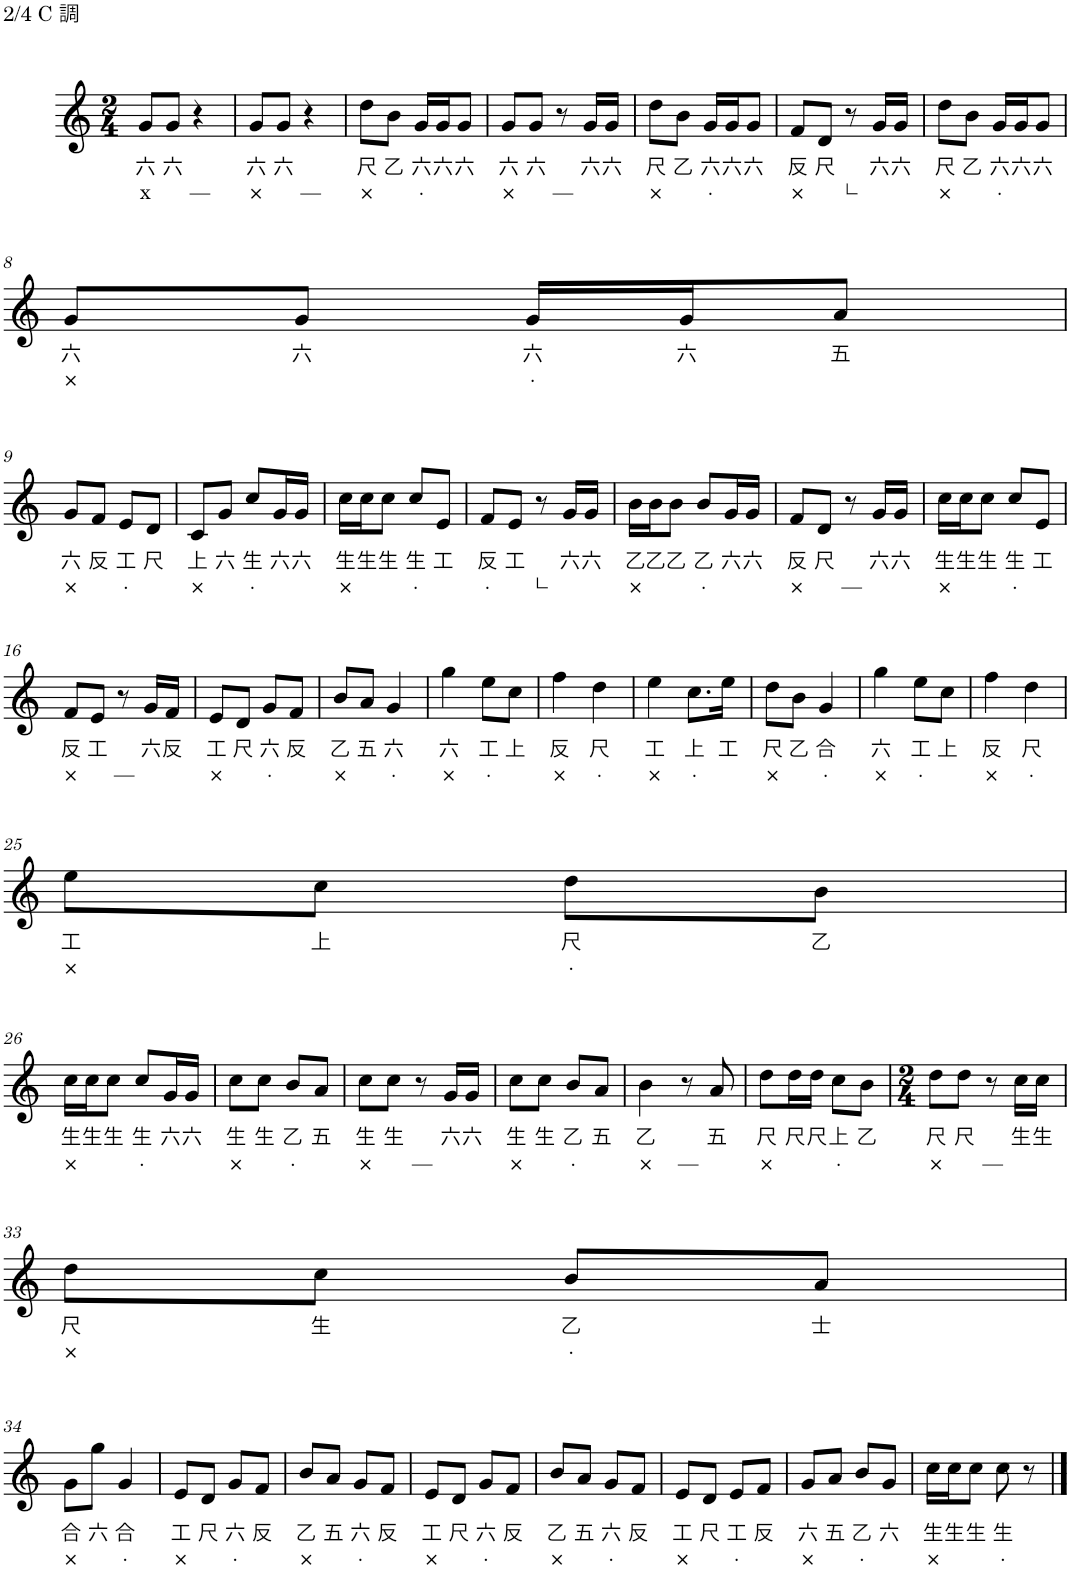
**kern	**text	**text
*part1	*part1	*part1
*staff1	*staff1	*staff1
*clefG2	*	*
*k[]	*	*
*M2/4	*	*
=1	=1	=1
!LO:TX:a:t=2/4 C 調	!	!
!	!LO:LY:b	!LO:LY:b
8g/L	六	x
!	!LO:LY:b	!
8g/J	六	.
!	!	!LO:LY:b
4r	.	—
=2	=2	=2
!	!LO:LY:b	!LO:LY:b
8g/L	六	×
!	!LO:LY:b	!
8g/J	六	.
!	!	!LO:LY:b
4r	.	—
=3	=3	=3
!	!LO:LY:b	!LO:LY:b
8dd\L	尺	×
!	!LO:LY:b	!
8b\J	乙	.
!	!LO:LY:b	!LO:LY:b
16g/LL	六	·
!	!LO:LY:b	!
16g/J	六	.
!	!LO:LY:b	!
8g/J	六	.
=4	=4	=4
!	!LO:LY:b	!LO:LY:b
8g/L	六	×
!	!LO:LY:b	!
8g/J	六	.
!	!	!LO:LY:b
8r	.	—
!	!LO:LY:b	!
16g/LL	六	.
!	!LO:LY:b	!
16g/JJ	六	.
=5	=5	=5
!	!LO:LY:b	!LO:LY:b
8dd\L	尺	×
!	!LO:LY:b	!
8b\J	乙	.
!	!LO:LY:b	!LO:LY:b
16g/LL	六	·
!	!LO:LY:b	!
16g/J	六	.
!	!LO:LY:b	!
8g/J	六	.
=6	=6	=6
!	!LO:LY:b	!LO:LY:b
8f/L	反	×
!	!LO:LY:b	!
8d/J	尺	.
!	!	!LO:LY:b
8r	.	└
!	!LO:LY:b	!
16g/LL	六	.
!	!LO:LY:b	!
16g/JJ	六	.
=7	=7	=7
!	!LO:LY:b	!LO:LY:b
8dd\L	尺	×
!	!LO:LY:b	!
8b\J	乙	.
!	!LO:LY:b	!LO:LY:b
16g/LL	六	·
!	!LO:LY:b	!
16g/J	六	.
!	!LO:LY:b	!
8g/J	六	.
!!LO:LB:g=z
=8	=8	=8
!	!LO:LY:b	!LO:LY:b
8g/L	六	×
!	!LO:LY:b	!
8g/J	六	.
!	!LO:LY:b	!LO:LY:b
16g/LL	六	·
!	!LO:LY:b	!
16g/J	六	.
!	!LO:LY:b	!
8a/J	五	.
!!LO:LB:g=z
=9	=9	=9
!	!LO:LY:b	!LO:LY:b
8g/L	六	×
!	!LO:LY:b	!
8f/J	反	.
!	!LO:LY:b	!LO:LY:b
8e/L	工	·
!	!LO:LY:b	!
8d/J	尺	.
=10	=10	=10
!	!LO:LY:b	!LO:LY:b
8c/L	上	×
!	!LO:LY:b	!
8g/J	六	.
!	!LO:LY:b	!LO:LY:b
8cc/L	生	·
!	!LO:LY:b	!
16g/L	六	.
!	!LO:LY:b	!
16g/JJ	六	.
=11	=11	=11
!	!LO:LY:b	!LO:LY:b
16cc\LL	生	×
!	!LO:LY:b	!
16cc\J	生	.
!	!LO:LY:b	!
8cc\J	生	.
!	!LO:LY:b	!LO:LY:b
8cc/L	生	·
!	!LO:LY:b	!
8e/J	工	.
=12	=12	=12
!	!LO:LY:b	!LO:LY:b
8f/L	反	·
!	!LO:LY:b	!
8e/J	工	.
!	!	!LO:LY:b
8r	.	└
!	!LO:LY:b	!
16g/LL	六	.
!	!LO:LY:b	!
16g/JJ	六	.
=13	=13	=13
!	!LO:LY:b	!LO:LY:b
16b\LL	乙	×
!	!LO:LY:b	!
16b\J	乙	.
!	!LO:LY:b	!
8b\J	乙	.
!	!LO:LY:b	!LO:LY:b
8b/L	乙	·
!	!LO:LY:b	!
16g/L	六	.
!	!LO:LY:b	!
16g/JJ	六	.
=14	=14	=14
!	!LO:LY:b	!LO:LY:b
8f/L	反	×
!	!LO:LY:b	!
8d/J	尺	.
!	!	!LO:LY:b
8r	.	—
!	!LO:LY:b	!
16g/LL	六	.
!	!LO:LY:b	!
16g/JJ	六	.
=15	=15	=15
!	!LO:LY:b	!LO:LY:b
16cc\LL	生	×
!	!LO:LY:b	!
16cc\J	生	.
!	!LO:LY:b	!
8cc\J	生	.
!	!LO:LY:b	!LO:LY:b
8cc/L	生	·
!	!LO:LY:b	!
8e/J	工	.
!!LO:LB:g=z
=16	=16	=16
!	!LO:LY:b	!LO:LY:b
8f/L	反	×
!	!LO:LY:b	!
8e/J	工	.
!	!	!LO:LY:b
8r	.	—
!	!LO:LY:b	!
16g/LL	六	.
!	!LO:LY:b	!
16f/JJ	反	.
=17	=17	=17
!	!LO:LY:b	!LO:LY:b
8e/L	工	×
!	!LO:LY:b	!
8d/J	尺	.
!	!LO:LY:b	!LO:LY:b
8g/L	六	·
!	!LO:LY:b	!
8f/J	反	.
=18	=18	=18
!	!LO:LY:b	!LO:LY:b
8b/L	乙	×
!	!LO:LY:b	!
8a/J	五	.
!	!LO:LY:b	!LO:LY:b
4g/	六	·
=19	=19	=19
!	!LO:LY:b	!LO:LY:b
4gg\	六	×
!	!LO:LY:b	!LO:LY:b
8ee\L	工	·
!	!LO:LY:b	!
8cc\J	上	.
=20	=20	=20
!	!LO:LY:b	!LO:LY:b
4ff\	反	×
!	!LO:LY:b	!LO:LY:b
4dd\	尺	·
=21	=21	=21
!	!LO:LY:b	!LO:LY:b
4ee\	工	×
!	!LO:LY:b	!LO:LY:b
8.cc\L	上	·
!	!LO:LY:b	!
16ee\Jk	工	.
=22	=22	=22
!	!LO:LY:b	!LO:LY:b
8dd\L	尺	×
!	!LO:LY:b	!
8b\J	乙	.
!	!LO:LY:b	!LO:LY:b
4g/	合	·
=23	=23	=23
!	!LO:LY:b	!LO:LY:b
4gg\	六	×
!	!LO:LY:b	!LO:LY:b
8ee\L	工	·
!	!LO:LY:b	!
8cc\J	上	.
=24	=24	=24
!	!LO:LY:b	!LO:LY:b
4ff\	反	×
!	!LO:LY:b	!LO:LY:b
4dd\	尺	·
!!LO:LB:g=z
=25	=25	=25
!	!LO:LY:b	!LO:LY:b
8ee\L	工	×
!	!LO:LY:b	!
8cc\J	上	.
!	!LO:LY:b	!LO:LY:b
8dd\L	尺	·
!	!LO:LY:b	!
8b\J	乙	.
!!LO:LB:g=z
=26	=26	=26
!	!LO:LY:b	!LO:LY:b
16cc\LL	生	×
!	!LO:LY:b	!
16cc\J	生	.
!	!LO:LY:b	!
8cc\J	生	.
!	!LO:LY:b	!LO:LY:b
8cc/L	生	·
!	!LO:LY:b	!
16g/L	六	.
!	!LO:LY:b	!
16g/JJ	六	.
=27	=27	=27
!	!LO:LY:b	!LO:LY:b
8cc\L	生	×
!	!LO:LY:b	!
8cc\J	生	.
!	!LO:LY:b	!LO:LY:b
8b/L	乙	·
!	!LO:LY:b	!
8a/J	五	.
=28	=28	=28
!	!LO:LY:b	!LO:LY:b
8cc\L	生	×
!	!LO:LY:b	!
8cc\J	生	.
!	!	!LO:LY:b
8r	.	—
!	!LO:LY:b	!
16g/LL	六	.
!	!LO:LY:b	!
16g/JJ	六	.
=29	=29	=29
!	!LO:LY:b	!LO:LY:b
8cc\L	生	×
!	!LO:LY:b	!
8cc\J	生	.
!	!LO:LY:b	!LO:LY:b
8b/L	乙	·
!	!LO:LY:b	!
8a/J	五	.
=30	=30	=30
!	!LO:LY:b	!LO:LY:b
4b\	乙	×
!	!	!LO:LY:b
8r	.	—
!	!LO:LY:b	!
8a/	五	.
=31	=31	=31
!	!LO:LY:b	!LO:LY:b
8dd\L	尺	×
!	!LO:LY:b	!
16dd\L	尺	.
!	!LO:LY:b	!
16dd\JJ	尺	.
!	!LO:LY:b	!LO:LY:b
8cc\L	上	·
!	!LO:LY:b	!
8b\J	乙	.
=32	=32	=32
*M2/4	*	*
!	!LO:LY:b	!LO:LY:b
8dd\L	尺	×
!	!LO:LY:b	!
8dd\J	尺	.
!	!	!LO:LY:b
8r	.	—
!	!LO:LY:b	!
16cc\LL	生	.
!	!LO:LY:b	!
16cc\JJ	生	.
!!LO:LB:g=z
=33	=33	=33
!	!LO:LY:b	!LO:LY:b
8dd\L	尺	×
!	!LO:LY:b	!
8cc\J	生	.
!	!LO:LY:b	!LO:LY:b
8b/L	乙	·
!	!LO:LY:b	!
8a/J	士	.
!!LO:LB:g=z
=34	=34	=34
!	!LO:LY:b	!LO:LY:b
8g\L	合	×
!	!LO:LY:b	!
8gg\J	六	.
!	!LO:LY:b	!LO:LY:b
4g/	合	·
=35	=35	=35
!	!LO:LY:b	!LO:LY:b
8e/L	工	×
!	!LO:LY:b	!
8d/J	尺	.
!	!LO:LY:b	!LO:LY:b
8g/L	六	·
!	!LO:LY:b	!
8f/J	反	.
=36	=36	=36
!	!LO:LY:b	!LO:LY:b
8b/L	乙	×
!	!LO:LY:b	!
8a/J	五	.
!	!LO:LY:b	!LO:LY:b
8g/L	六	·
!	!LO:LY:b	!
8f/J	反	.
=37	=37	=37
!	!LO:LY:b	!LO:LY:b
8e/L	工	×
!	!LO:LY:b	!
8d/J	尺	.
!	!LO:LY:b	!LO:LY:b
8g/L	六	·
!	!LO:LY:b	!
8f/J	反	.
=38	=38	=38
!	!LO:LY:b	!LO:LY:b
8b/L	乙	×
!	!LO:LY:b	!
8a/J	五	.
!	!LO:LY:b	!LO:LY:b
8g/L	六	·
!	!LO:LY:b	!
8f/J	反	.
=39	=39	=39
!	!LO:LY:b	!LO:LY:b
8e/L	工	×
!	!LO:LY:b	!
8d/J	尺	.
!	!LO:LY:b	!LO:LY:b
8e/L	工	·
!	!LO:LY:b	!
8f/J	反	.
=40	=40	=40
!	!LO:LY:b	!LO:LY:b
8g/L	六	×
!	!LO:LY:b	!
8a/J	五	.
!	!LO:LY:b	!LO:LY:b
8b/L	乙	·
!	!LO:LY:b	!
8g/J	六	.
=41	=41	=41
!	!LO:LY:b	!LO:LY:b
16cc\LL	生	×
!	!LO:LY:b	!
16cc\J	生	.
!	!LO:LY:b	!
8cc\J	生	.
!	!LO:LY:b	!LO:LY:b
8cc\	生	·
8r	.	.
==	==	==
*-	*-	*-
